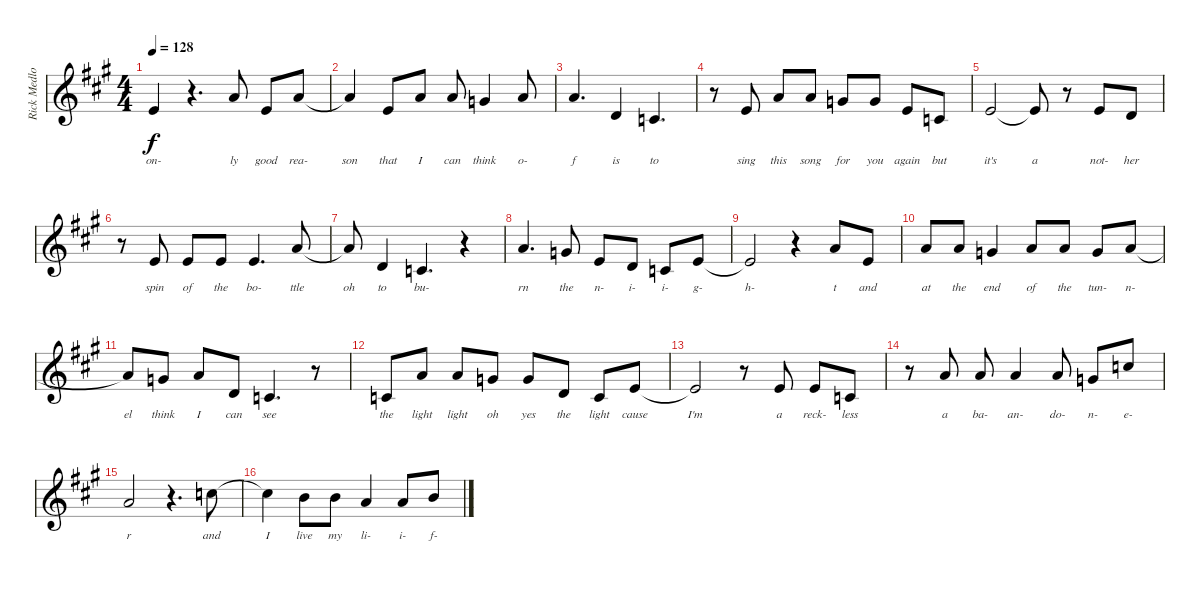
\track ("Rick Medlocke Vocals" "Rick Medlo") {instrument violin}
\staff {score}
\tuning (E4 B3 G3 D3 A2 E2) {hide}
\ts (4 4)
\tempo 128
\clef g2
\ks a
5.2{t}.4{lyrics (0 "on-") lyrics (1 "") lyrics (2 "") lyrics (3 "") lyrics (4 "") dy f} r.4{d} 5.1.8{lyrics (0 "ly") lyrics (1 "") lyrics (2 "") lyrics (3 "") lyrics (4 "")} 5.2.8{lyrics (0 "good") lyrics (1 "") lyrics (2 "") lyrics (3 "") lyrics (4 "")} 5.1.8{lyrics (0 "rea-") lyrics (1 "") lyrics (2 "") lyrics (3 "") lyrics (4 "")} |
5.1{t}.4{lyrics (0 "son") lyrics (1 "") lyrics (2 "") lyrics (3 "") lyrics (4 "")} 5.2.8{lyrics (0 "that") lyrics (1 "") lyrics (2 "") lyrics (3 "") lyrics (4 "")} 5.1.8{lyrics (0 "I") lyrics (1 "") lyrics (2 "") lyrics (3 "") lyrics (4 "")} 5.1.8{lyrics (0 "can") lyrics (1 "") lyrics (2 "") lyrics (3 "") lyrics (4 "")} 8.2.4{lyrics (0 "think") lyrics (1 "") lyrics (2 "") lyrics (3 "") lyrics (4 "")} 5.1.8{lyrics (0 "o-") lyrics (1 "") lyrics (2 "") lyrics (3 "") lyrics (4 "")} |
5.1.4{d lyrics (0 "f") lyrics (1 "") lyrics (2 "") lyrics (3 "") lyrics (4 "")} 7.3{be (custom 0 0 10 4 20 4 30 0 60 0)}.4{lyrics (0 "is") lyrics (1 "") lyrics (2 "") lyrics (3 "") lyrics (4 "")} 5.3.4{d lyrics (0 "to") lyrics (1 "") lyrics (2 "") lyrics (3 "") lyrics (4 "")} |
r.8 5.2.8{lyrics (0 "sing") lyrics (1 "") lyrics (2 "") lyrics (3 "") lyrics (4 "")} 5.1.8{lyrics (0 "this") lyrics (1 "") lyrics (2 "") lyrics (3 "") lyrics (4 "")} 5.1.8{lyrics (0 "song") lyrics (1 "") lyrics (2 "") lyrics (3 "") lyrics (4 "")} 8.2.8{lyrics (0 "for") lyrics (1 "") lyrics (2 "") lyrics (3 "") lyrics (4 "")} 8.2.8{lyrics (0 "you") lyrics (1 "") lyrics (2 "") lyrics (3 "") lyrics (4 "")} 5.2.8{lyrics (0 "again") lyrics (1 "") lyrics (2 "") lyrics (3 "") lyrics (4 "")} 5.3.8{lyrics (0 "but") lyrics (1 "") lyrics (2 "") lyrics (3 "") lyrics (4 "")} |
5.2.2{lyrics (0 "it's") lyrics (1 "") lyrics (2 "") lyrics (3 "") lyrics (4 "")} 5.2{t}.8{lyrics (0 "a") lyrics (1 "") lyrics (2 "") lyrics (3 "") lyrics (4 "")} r.8 5.2.8{lyrics (0 "not-") lyrics (1 "") lyrics (2 "") lyrics (3 "") lyrics (4 "")} 7.3.8{lyrics (0 "her") lyrics (1 "") lyrics (2 "") lyrics (3 "") lyrics (4 "")} |
r.8 5.2.8{lyrics (0 "spin") lyrics (1 "") lyrics (2 "") lyrics (3 "") lyrics (4 "")} 5.2.8{lyrics (0 "of") lyrics (1 "") lyrics (2 "") lyrics (3 "") lyrics (4 "")} 5.2.8{lyrics (0 "the") lyrics (1 "") lyrics (2 "") lyrics (3 "") lyrics (4 "")} 5.2.4{d lyrics (0 "bo-") lyrics (1 "") lyrics (2 "") lyrics (3 "") lyrics (4 "")} 5.1.8{lyrics (0 "ttle") lyrics (1 "") lyrics (2 "") lyrics (3 "") lyrics (4 "")} |
5.1{t}.8{lyrics (0 "oh") lyrics (1 "") lyrics (2 "") lyrics (3 "") lyrics (4 "")} 7.3{be (custom 0 0 10 4 20 4 30 0 60 0)}.4{lyrics (0 "to") lyrics (1 "") lyrics (2 "") lyrics (3 "") lyrics (4 "")} 5.3.4{d lyrics (0 "bu-") lyrics (1 "") lyrics (2 "") lyrics (3 "") lyrics (4 "")} r.4 |
5.1.4{d lyrics (0 "rn") lyrics (1 "") lyrics (2 "") lyrics (3 "") lyrics (4 "")} 8.2.8{lyrics (0 "the") lyrics (1 "") lyrics (2 "") lyrics (3 "") lyrics (4 "")} 5.2.8{lyrics (0 "n-") lyrics (1 "") lyrics (2 "") lyrics (3 "") lyrics (4 "")} 7.3.8{lyrics (0 "i-") lyrics (1 "") lyrics (2 "") lyrics (3 "") lyrics (4 "")} 5.3.8{lyrics (0 "i-") lyrics (1 "") lyrics (2 "") lyrics (3 "") lyrics (4 "")} 5.2.8{lyrics (0 "g-") lyrics (1 "") lyrics (2 "") lyrics (3 "") lyrics (4 "")} |
5.2{t}.2{lyrics (0 "h-") lyrics (1 "") lyrics (2 "") lyrics (3 "") lyrics (4 "")} r.4 5.1.8{lyrics (0 "t") lyrics (1 "") lyrics (2 "") lyrics (3 "") lyrics (4 "")} 5.2.8{lyrics (0 "and") lyrics (1 "") lyrics (2 "") lyrics (3 "") lyrics (4 "")} |
5.1.8{lyrics (0 "at") lyrics (1 "") lyrics (2 "") lyrics (3 "") lyrics (4 "")} 5.1.8{lyrics (0 "the") lyrics (1 "") lyrics (2 "") lyrics (3 "") lyrics (4 "")} 8.2.4{lyrics (0 "end") lyrics (1 "") lyrics (2 "") lyrics (3 "") lyrics (4 "")} 5.1.8{lyrics (0 "of") lyrics (1 "") lyrics (2 "") lyrics (3 "") lyrics (4 "")} 5.1.8{lyrics (0 "the") lyrics (1 "") lyrics (2 "") lyrics (3 "") lyrics (4 "")} 8.2.8{lyrics (0 "tun-") lyrics (1 "") lyrics (2 "") lyrics (3 "") lyrics (4 "")} 5.1.8{lyrics (0 "n-") lyrics (1 "") lyrics (2 "") lyrics (3 "") lyrics (4 "")} |
5.1{t}.8{lyrics (0 "el") lyrics (1 "") lyrics (2 "") lyrics (3 "") lyrics (4 "")} 8.2.8{lyrics (0 "think") lyrics (1 "") lyrics (2 "") lyrics (3 "") lyrics (4 "")} 5.1.8{lyrics (0 "I") lyrics (1 "") lyrics (2 "") lyrics (3 "") lyrics (4 "")} 7.3{be (custom 0 0 10 4 20 4 30 0 60 0)}.8{lyrics (0 "can") lyrics (1 "") lyrics (2 "") lyrics (3 "") lyrics (4 "")} 5.3.4{d lyrics (0 "see") lyrics (1 "") lyrics (2 "") lyrics (3 "") lyrics (4 "")} r.8 |
5.3.8{lyrics (0 "the") lyrics (1 "") lyrics (2 "") lyrics (3 "") lyrics (4 "")} 5.1.8{lyrics (0 "light") lyrics (1 "") lyrics (2 "") lyrics (3 "") lyrics (4 "")} 5.1.8{lyrics (0 "light") lyrics (1 "") lyrics (2 "") lyrics (3 "") lyrics (4 "")} 8.2.8{lyrics (0 "oh") lyrics (1 "") lyrics (2 "") lyrics (3 "") lyrics (4 "")} 8.2.8{lyrics (0 "yes") lyrics (1 "") lyrics (2 "") lyrics (3 "") lyrics (4 "")} 7.3.8{lyrics (0 "the") lyrics (1 "") lyrics (2 "") lyrics (3 "") lyrics (4 "")} 5.3.8{lyrics (0 "light") lyrics (1 "") lyrics (2 "") lyrics (3 "") lyrics (4 "")} 5.2.8{lyrics (0 "cause") lyrics (1 "") lyrics (2 "") lyrics (3 "") lyrics (4 "")} |
5.2{t}.2{lyrics (0 "I'm") lyrics (1 "") lyrics (2 "") lyrics (3 "") lyrics (4 "")} r.8 5.2.8{lyrics (0 "a") lyrics (1 "") lyrics (2 "") lyrics (3 "") lyrics (4 "")} 5.2.8{lyrics (0 "reck-") lyrics (1 "") lyrics (2 "") lyrics (3 "") lyrics (4 "")} 5.3.8{lyrics (0 "less") lyrics (1 "") lyrics (2 "") lyrics (3 "") lyrics (4 "")} |
r.8 5.1.8{lyrics (0 "a") lyrics (1 "") lyrics (2 "") lyrics (3 "") lyrics (4 "")} 5.1.8{lyrics (0 "ba-") lyrics (1 "") lyrics (2 "") lyrics (3 "") lyrics (4 "")} 5.1.4{lyrics (0 "an-") lyrics (1 "") lyrics (2 "") lyrics (3 "") lyrics (4 "")} 5.1.8{lyrics (0 "do-") lyrics (1 "") lyrics (2 "") lyrics (3 "") lyrics (4 "")} 8.2.8{lyrics (0 "n-") lyrics (1 "") lyrics (2 "") lyrics (3 "") lyrics (4 "")} 8.1.8{lyrics (0 "e-") lyrics (1 "") lyrics (2 "") lyrics (3 "") lyrics (4 "")} |
5.1.2{lyrics (0 "r") lyrics (1 "") lyrics (2 "") lyrics (3 "") lyrics (4 "")} r.4{d} 8.1.8{lyrics (0 "and") lyrics (1 "") lyrics (2 "") lyrics (3 "") lyrics (4 "")} |
8.1{t}.4{lyrics (0 "I") lyrics (1 "") lyrics (2 "") lyrics (3 "") lyrics (4 "")} 7.1.8{lyrics (0 "live") lyrics (1 "") lyrics (2 "") lyrics (3 "") lyrics (4 "")} 7.1.8{lyrics (0 "my") lyrics (1 "") lyrics (2 "") lyrics (3 "") lyrics (4 "")} 5.1.4{lyrics (0 "li-") lyrics (1 "") lyrics (2 "") lyrics (3 "") lyrics (4 "")} 5.1.8{lyrics (0 "i-") lyrics (1 "") lyrics (2 "") lyrics (3 "") lyrics (4 "")} 7.1.8{lyrics (0 "f-") lyrics (1 "") lyrics (2 "") lyrics (3 "") lyrics (4 "")}
